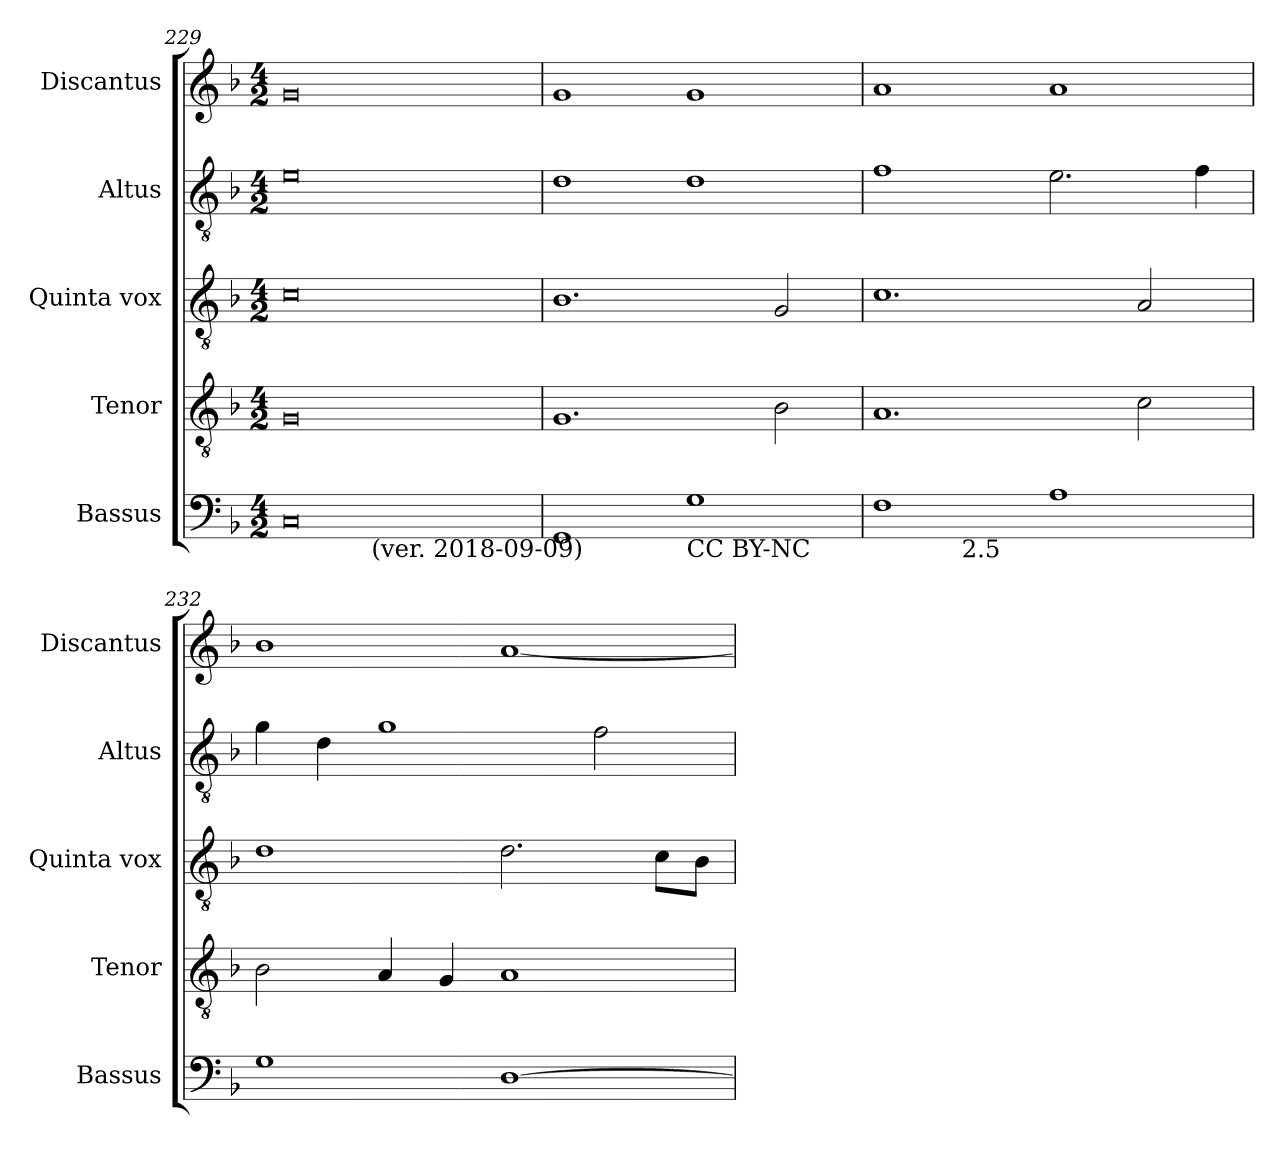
**kern	**kern	**kern	**kern	**kern
*part5	*part4	*part3	*part2	*part1
*staff5	*staff4	*staff3	*staff2	*staff1
*I"Bassus	*I"Tenor	*I"Quinta vox	*I"Altus	*I"Discantus
*I'Bassus	*I'Tenor	*I'Quinta vox	*I'Altus	*I'Discantus
*clefF4	*clefGv2	*clefGv2	*clefGv2	*clefG2
*ITrd-3c-5	*ITrd-3c-5	*	*ITrd-3c-5	*ITrd-3c-5
*k[b-e-]	*k[b-e-]	*k[b-]	*k[b-e-]	*k[b-e-]
*B-:	*B-:	*F:	*B-:	*B-:
*M4/2	*M4/2	*M4/2	*M4/2	*M4/2
=229	=229	=229	=229	=229
*^	*	*	*	*
0F	2ryy	0c	0c	0a	0cc
!	!LO:TX:b:t=(ver. 2018-09-09)	!	!	!	!
.	1.ryy	.	.	.	.
*v	*v	*	*	*	*
=230	=230	=230	=230	=230
1C	1.c	1.B-	1g	1cc
!LO:TX:b:t=CC BY-NC	!	!	!	!
1c	.	.	1g	1cc
.	2e-\	2G/	.	.
=231	=231	=231	=231	=231
*^	*	*	*	*
1B-	2ryy	1.d	1.c	1b-	1dd
!	!LO:TX:b:t=2.5	!	!	!	!
.	1.ryy	.	.	.	.
1d	.	.	.	2.a\	1dd
.	.	2f\	2A/	.	.
.	.	.	.	4b-\	.
*v	*v	*	*	*	*
=232	=232	=232	=232	=232
1c	2e-\	1d	4cc\	1ee-
.	.	.	4g\	.
.	4d/	.	1cc	.
.	4c/	.	.	.
[>1G	1d	2.d\	.	[>1dd
.	.	.	2b-\	.
.	.	8c\L	.	.
.	.	8B-\J	.	.
=	=	=	=	=
*-	*-	*-	*-	*-
